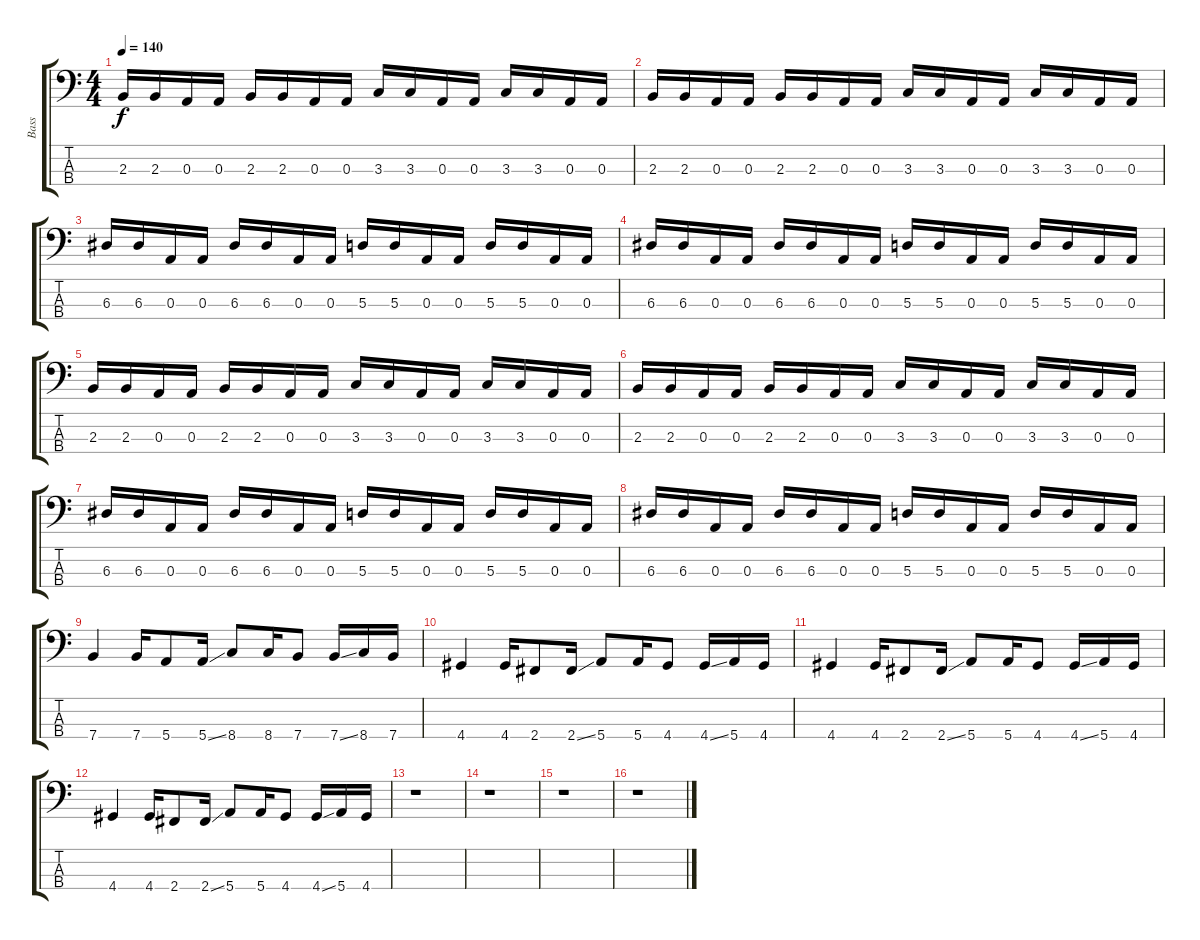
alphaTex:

\track ("Bass" "Bass") {instrument electricbassfinger}
\staff {score tabs}
\tuning (G2 D2 A1 E1) {hide}
\ts (4 4)
\tempo 140
\clef f4
\ks c
2.3.16{dy f volume 15} 2.3.16 0.3.16 0.3.16 2.3.16 2.3.16 0.3.16 0.3.16 3.3.16 3.3.16 0.3.16 0.3.16 3.3.16 3.3.16 0.3.16 0.3.16 |
2.3.16 2.3.16 0.3.16 0.3.16 2.3.16 2.3.16 0.3.16 0.3.16 3.3.16 3.3.16 0.3.16 0.3.16 3.3.16 3.3.16 0.3.16 0.3.16 |
6.3.16 6.3.16 0.3.16 0.3.16 6.3.16 6.3.16 0.3.16 0.3.16 5.3.16 5.3.16 0.3.16 0.3.16 5.3.16 5.3.16 0.3.16 0.3.16 |
6.3.16 6.3.16 0.3.16 0.3.16 6.3.16 6.3.16 0.3.16 0.3.16 5.3.16 5.3.16 0.3.16 0.3.16 5.3.16 5.3.16 0.3.16 0.3.16 |
2.3.16{volume 15} 2.3.16 0.3.16 0.3.16 2.3.16 2.3.16 0.3.16 0.3.16 3.3.16 3.3.16 0.3.16 0.3.16 3.3.16 3.3.16 0.3.16 0.3.16 |
2.3.16 2.3.16 0.3.16 0.3.16 2.3.16 2.3.16 0.3.16 0.3.16 3.3.16 3.3.16 0.3.16 0.3.16 3.3.16 3.3.16 0.3.16 0.3.16 |
6.3.16 6.3.16 0.3.16 0.3.16 6.3.16 6.3.16 0.3.16 0.3.16 5.3.16 5.3.16 0.3.16 0.3.16 5.3.16 5.3.16 0.3.16 0.3.16 |
6.3.16 6.3.16 0.3.16 0.3.16 6.3.16 6.3.16 0.3.16 0.3.16 5.3.16 5.3.16 0.3.16 0.3.16 5.3.16 5.3.16 0.3.16 0.3.16 |
7.4.4{volume 11} 7.4.16 5.4.8 5.4{ss}.16 8.4.8 8.4.16 7.4.8 7.4{ss}.16 8.4.16 7.4.16 |
4.4.4 4.4.16 2.4.8 2.4{ss}.16 5.4.8 5.4.16 4.4.8 4.4{ss}.16 5.4.16 4.4.16 |
4.4.4 4.4.16 2.4.8 2.4{ss}.16 5.4.8 5.4.16 4.4.8 4.4{ss}.16 5.4.16 4.4.16 |
4.4.4 4.4.16 2.4.8 2.4{ss}.16 5.4.8 5.4.16 4.4.8 4.4{ss}.16 5.4.16 4.4.16 |
r.1 |
r.1 |
r.1 |
r.1
